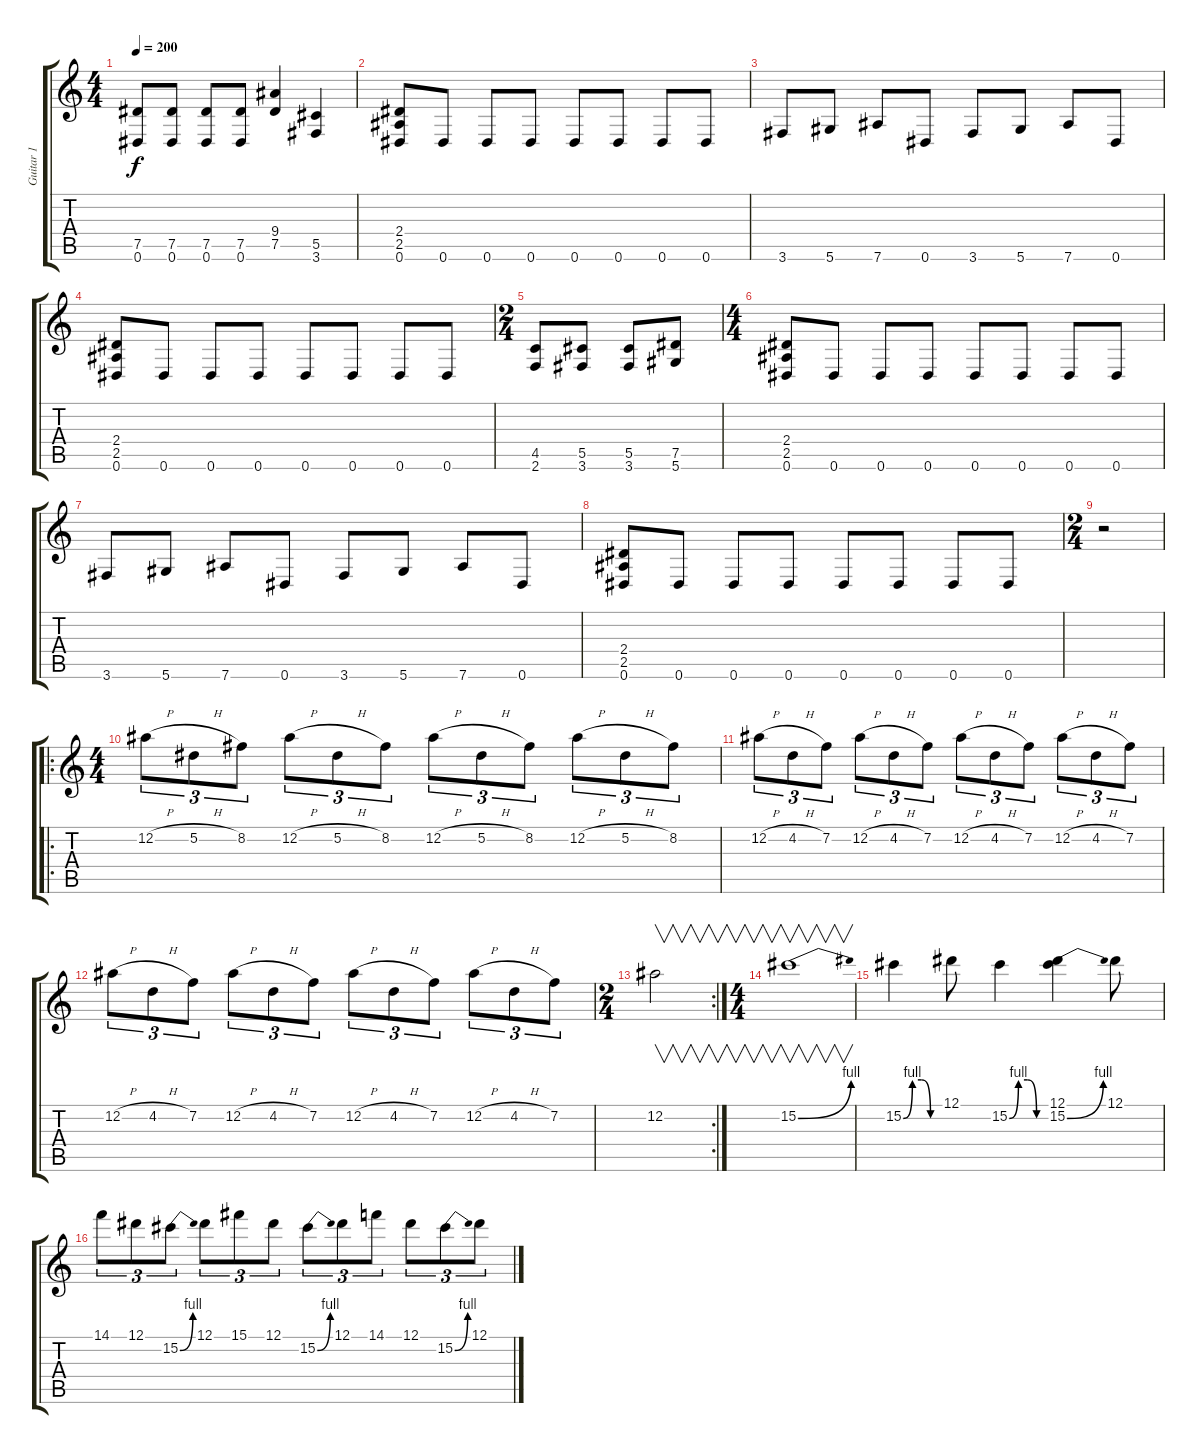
\track ("Guitar 1" "Guitar 1") {instrument distortionguitar}
\staff {score tabs}
\tuning (Eb4 Bb3 Gb3 Db3 Ab2 Eb2) {hide}
\ts (4 4)
\tempo 200
\clef g2
\ks c
(7.5 0.6).8{dy f} (7.5 0.6).8 (7.5 0.6).8 (7.5 0.6).8 (9.4 7.5).4 (5.5 3.6).4 |
(2.4 2.5 0.6).8 0.6.8 0.6.8 0.6.8 0.6.8 0.6.8 0.6.8 0.6.8 |
3.6.8 5.6.8 7.6.8 0.6.8 3.6.8 5.6.8 7.6.8 0.6.8 |
(2.4 2.5 0.6).8 0.6.8 0.6.8 0.6.8 0.6.8 0.6.8 0.6.8 0.6.8 |
\ts (2 4)
(4.5 2.6).8 (5.5 3.6).8 (5.5 3.6).8 (7.5 5.6).8 |
\ts (4 4)
(2.4 2.5 0.6).8 0.6.8 0.6.8 0.6.8 0.6.8 0.6.8 0.6.8 0.6.8 |
3.6.8 5.6.8 7.6.8 0.6.8 3.6.8 5.6.8 7.6.8 0.6.8 |
(2.4 2.5 0.6).8 0.6.8 0.6.8 0.6.8 0.6.8 0.6.8 0.6.8 0.6.8 |
\ts (2 4)
r.2 |
\ro
\ts (4 4)
12.2{h}.8{tu (3 2)} 5.2{h}.8{tu (3 2)} 8.2.8{tu (3 2)} 12.2{h}.8{tu (3 2)} 5.2{h}.8{tu (3 2)} 8.2.8{tu (3 2)} 12.2{h}.8{tu (3 2)} 5.2{h}.8{tu (3 2)} 8.2.8{tu (3 2)} 12.2{h}.8{tu (3 2)} 5.2{h}.8{tu (3 2)} 8.2.8{tu (3 2)} |
12.2{h}.8{tu (3 2)} 4.2{h}.8{tu (3 2)} 7.2.8{tu (3 2)} 12.2{h}.8{tu (3 2)} 4.2{h}.8{tu (3 2)} 7.2.8{tu (3 2)} 12.2{h}.8{tu (3 2)} 4.2{h}.8{tu (3 2)} 7.2.8{tu (3 2)} 12.2{h}.8{tu (3 2)} 4.2{h}.8{tu (3 2)} 7.2.8{tu (3 2)} |
12.2{h}.8{tu (3 2)} 4.2{h}.8{tu (3 2)} 7.2.8{tu (3 2)} 12.2{h}.8{tu (3 2)} 4.2{h}.8{tu (3 2)} 7.2.8{tu (3 2)} 12.2{h}.8{tu (3 2)} 4.2{h}.8{tu (3 2)} 7.2.8{tu (3 2)} 12.2{h}.8{tu (3 2)} 4.2{h}.8{tu (3 2)} 7.2.8{tu (3 2)} |
\rc 2
\ts (2 4)
12.2.2{v} |
\ts (4 4)
15.2{be (bend 0 0 60 4)}.1{v} |
15.2{be (custom 0 0 15 4 30 4 45 0 60 0)}.4 12.1.8 15.2{be (custom 0 0 15 4 30 4 45 0 60 0)}.4 (12.1 15.2{be (bend 0 0 60 4)}).4 12.1.8 |
14.1.8{tu (3 2)} 12.1.8{tu (3 2)} 15.2{be (bend 0 0 60 4)}.8{tu (3 2)} 12.1.8{tu (3 2)} 15.1.8{tu (3 2)} 12.1.8{tu (3 2)} 15.2{be (bend 0 0 60 4)}.8{tu (3 2)} 12.1.8{tu (3 2)} 14.1.8{tu (3 2)} 12.1.8{tu (3 2)} 15.2{be (bend 0 0 60 4)}.8{tu (3 2)} 12.1.8{tu (3 2)}
